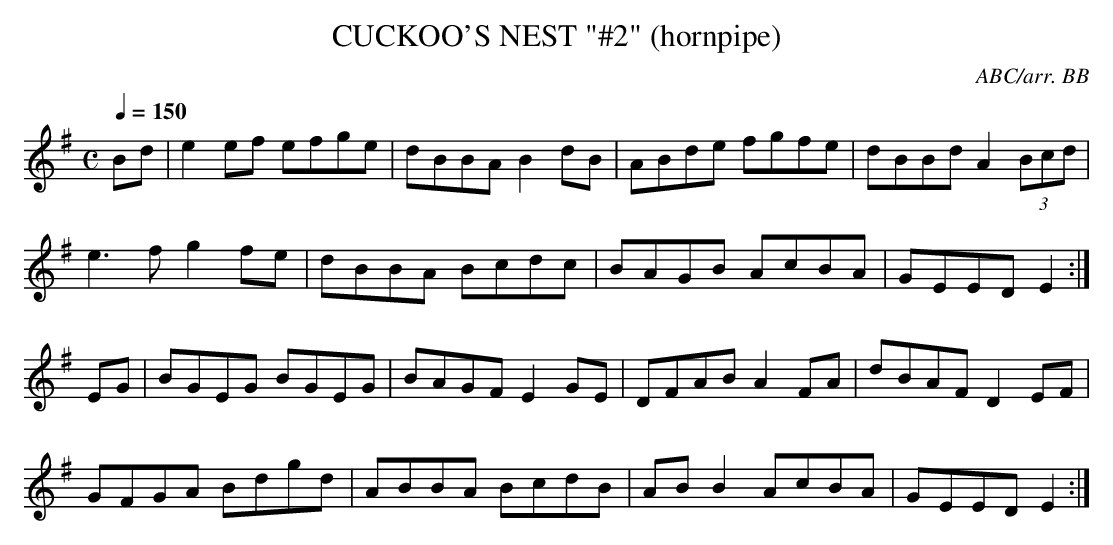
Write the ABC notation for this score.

X:1
T:CUCKOO'S NEST "#2" (hornpipe)
C:ABC/arr. BB
to be a "scribal error".
another setting of McGibney's Hornpipe"
Q:1/4=150
L:1/8
M:C
K:Em
Bd|e2ef efge|dBBA B2dB|ABde fgfe|dBBd A2 (3Bcd|
e3f g2fe|dBBA Bcdc|BAGB AcBA|GEED E2:|
EG|BGEG BGEG|BAGF E2GE|DFAB A2FA|dBAF D2EF|
GFGA Bdgd|ABBA BcdB|ABB2 AcBA|GEED E2:|
